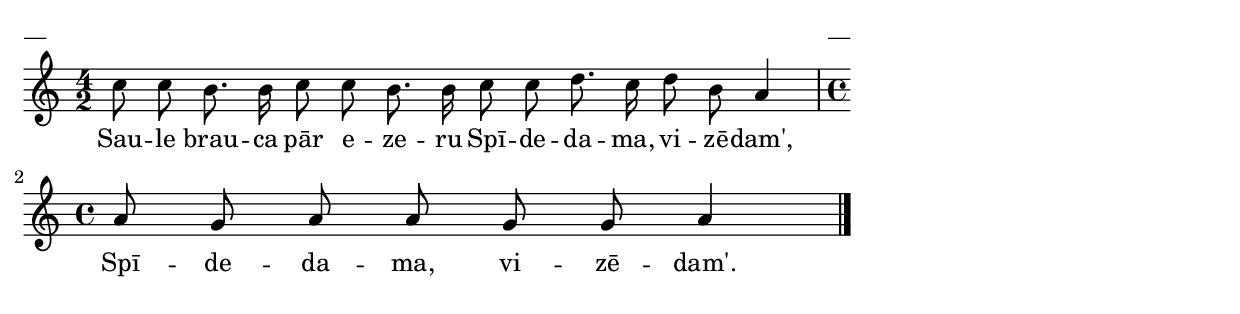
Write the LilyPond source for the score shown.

\version "2.13.18"
\paper {
line-width = 14\cm
left-margin = 0.4\cm
between-system-padding = 0.1\cm
between-system-space = 0.1\cm
}
% Budēļu grāmata, 25lpp.
\layout {
indent = #0
ragged-last = ##f
}


voiceA = \relative c' {
\clef "treble"
\key a \minor
\time 4/2
 c'8 c b8. b16 c8 c b8. b16 c8 c d8. c16 d8 b a4 | 
\time 4/4
a8 g a a g g a4 | \bar"|."
}

lyricA = \lyricmode {

Sau -- le brau -- ca pār e -- ze -- ru
Spī -- de -- da -- ma, vi -- zē -- dam',
Spī -- de -- da -- ma, vi -- zē -- dam'.
}

fullScore = <<
%\new ChordNames { \chordsA }
\new Staff {
<<
\new Voice = "voiceA" { \oneVoice \autoBeamOff \voiceA }
\lyricsto "voiceA" \new Lyrics  \lyricA
%\new Voice = "voiceB" { \voiceTwo \autoBeamOff \voiceB }
>>
}
>>



\score {
\fullScore
\header { piece = "__" opus = "__" }
}
\markup { \with-color #(x11-color 'white) \sans \smaller "__" }
\score {
\unfoldRepeats
\fullScore
\midi {
\context { \Staff \remove "Staff_performer" }
\context { \Voice \consists "Staff_performer" }
}
}


